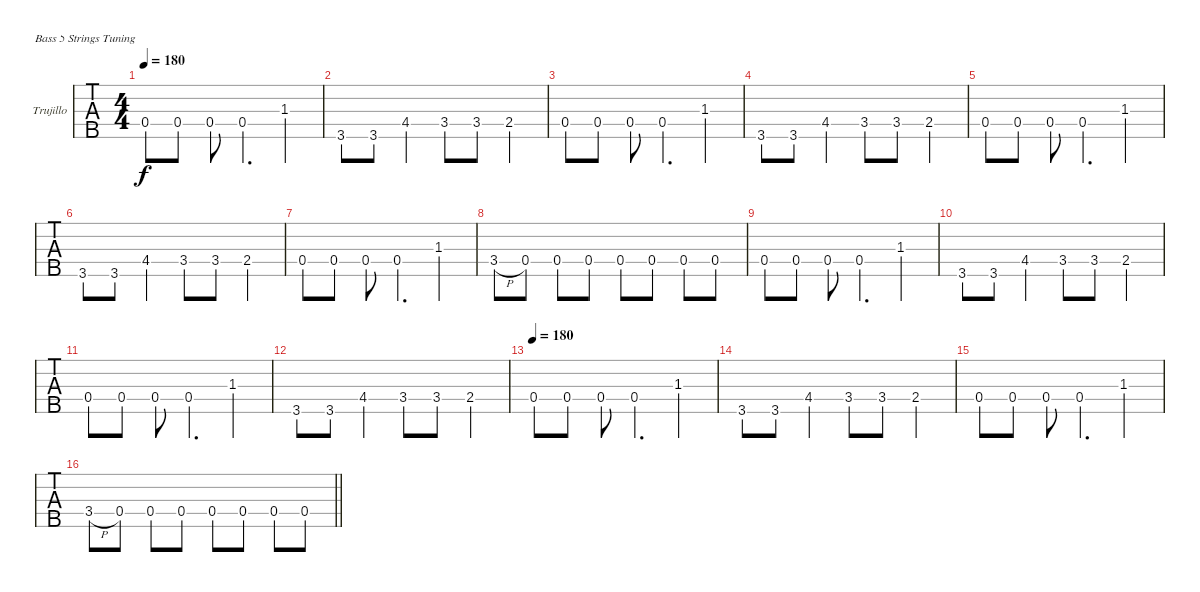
\bracketExtendMode groupsimilarinstruments
\firstSystemTrackNameOrientation horizontal
\otherSystemsTrackNameOrientation horizontal
\track ("Bass" "Trujillo") {instrument electricbassfinger}
\staff {tabs}
\tuning (G2 D2 A1 E1 B0)
\ts (4 4)
\beaming (8 2 2 2 2)
\tempo 180
\clef f4
\ks c
0.4.8{dy f} 0.4.8 0.4.8 0.4.4{d} 1.3.4 |
3.5.8 3.5.8 4.4.4 3.4.8 3.4.8 2.4.4 |
0.4.8 0.4.8 0.4.8 0.4.4{d} 1.3.4 |
3.5.8 3.5.8 4.4.4 3.4.8 3.4.8 2.4.4 |
0.4.8 0.4.8 0.4.8 0.4.4{d} 1.3.4 |
3.5.8 3.5.8 4.4.4 3.4.8 3.4.8 2.4.4 |
0.4.8 0.4.8 0.4.8 0.4.4{d} 1.3.4 |
3.4{h}.8 0.4.8 0.4.8 0.4.8 0.4.8 0.4.8 0.4.8 0.4.8 |
0.4.8 0.4.8 0.4.8 0.4.4{d} 1.3.4 |
3.5.8 3.5.8 4.4.4 3.4.8 3.4.8 2.4.4 |
0.4.8 0.4.8 0.4.8 0.4.4{d} 1.3.4 |
3.5.8 3.5.8 4.4.4 3.4.8 3.4.8 2.4.4 |
\tempo 180
0.4.8 0.4.8 0.4.8 0.4.4{d} 1.3.4 |
3.5.8 3.5.8 4.4.4 3.4.8 3.4.8 2.4.4 |
0.4.8 0.4.8 0.4.8 0.4.4{d} 1.3.4 |
\barLineRight lightlight
3.4{h}.8 0.4.8 0.4.8 0.4.8 0.4.8 0.4.8 0.4.8 0.4.8
